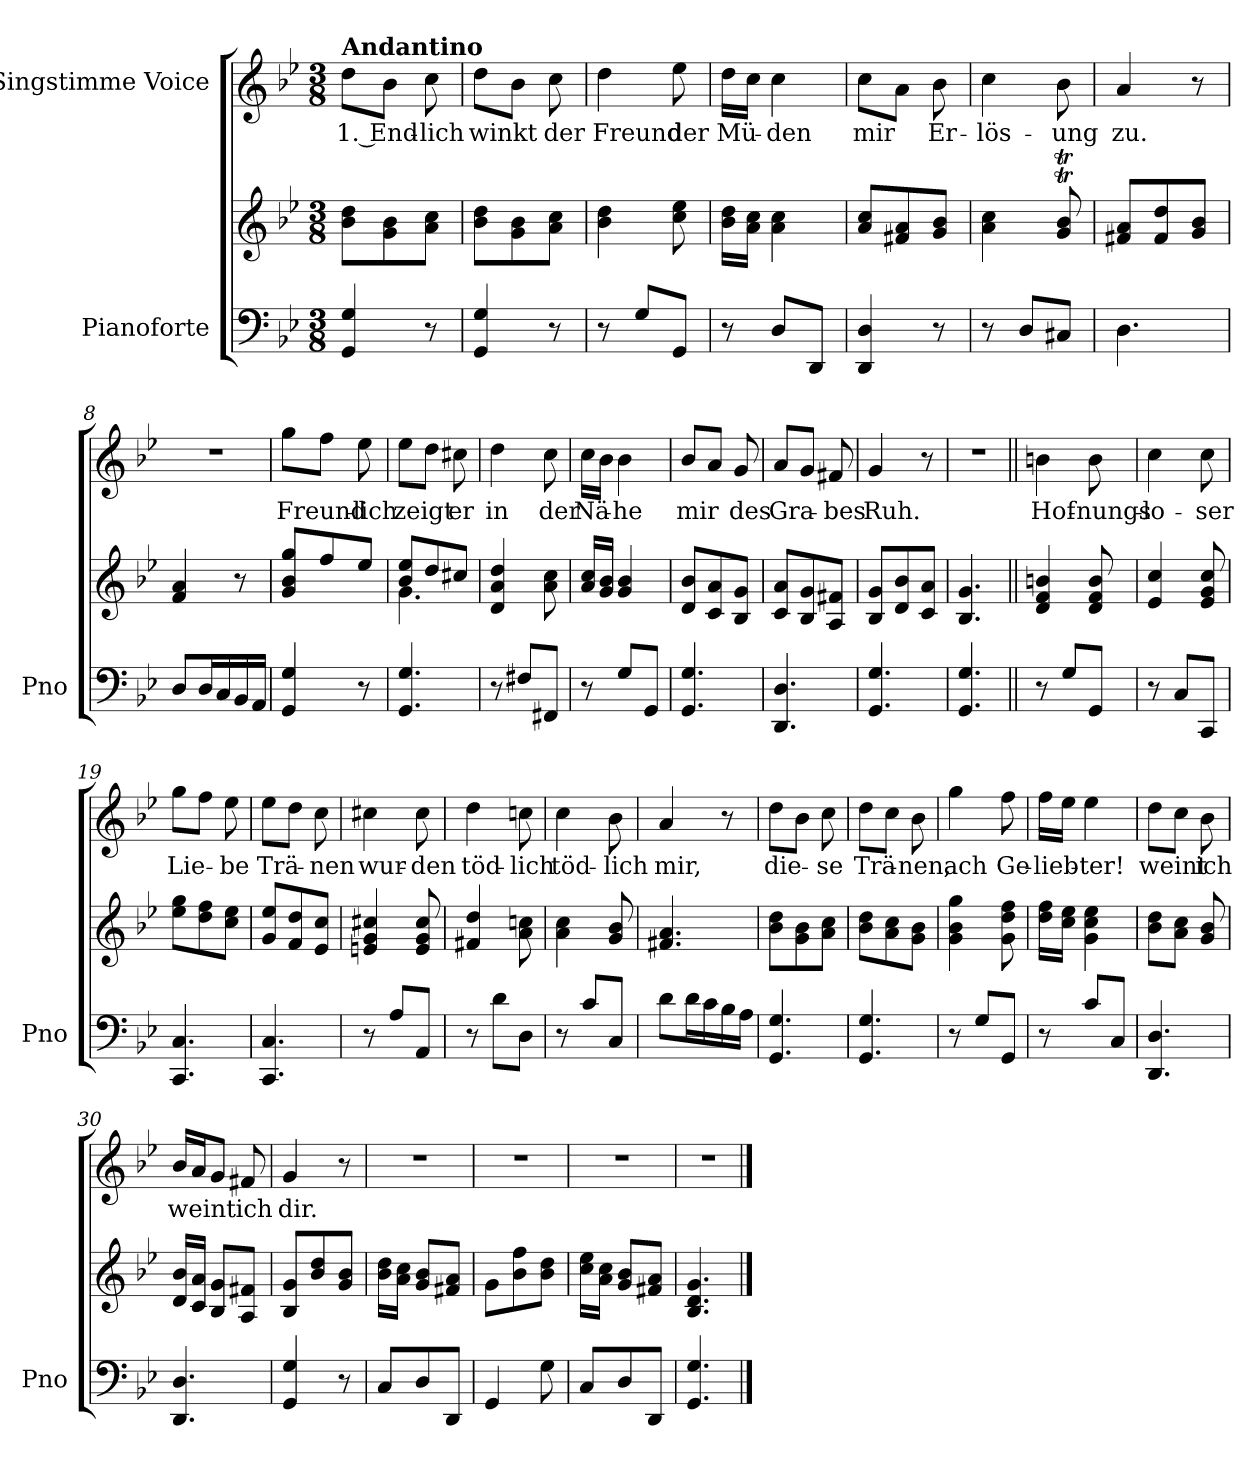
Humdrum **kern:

**kern	**kern	**kern	**text
*part2	*part2	*part1	*part1
*staff3	*staff2	*staff1	*staff1
*I"Pianoforte	*	*I"Singstimme Voice	*
*I'Pno	*	*	*
*clefF4	*clefG2	*clefG2	*
*k[b-e-]	*k[b-e-]	*k[b-e-]	*
*M3/8	*M3/8	*M3/8	*
=1	=1	=1	=1
!	!	!LO:TX:a:B:t=Andantino	!
!	!	!	!LO:LY:b
4GG/ 4G/	8b-\ 8dd\L	8dd\L	1. End-
.	8g\ 8b-\	8b-\J	.
!	!	!	!LO:LY:b
8r	8a\ 8cc\J	8cc\	-lich
=2	=2	=2	=2
!	!	!	!LO:LY:b
4GG/ 4G/	8b-\ 8dd\L	8dd\L	winkt
.	8g\ 8b-\	8b-\J	.
!	!	!	!LO:LY:b
8r	8a\ 8cc\J	8cc\	der
=3	=3	=3	=3
!	!	!	!LO:LY:b
8r	4b-\ 4dd\	4dd\	Freund
8G\L	.	.	.
!	!	!	!LO:LY:b
8GG/J	8cc\ 8ee-\	8ee-\	der
=4	=4	=4	=4
!	!	!	!LO:LY:b
8r	16b-\ 16dd\LL	16dd\LL	Mü-
.	16a\ 16cc\JJ	16cc\JJ	.
!	!	!	!LO:LY:b
8D/L	4a\ 4cc\	4cc\	-den
8DD/J	.	.	.
=5	=5	=5	=5
!	!	!	!LO:LY:b
4DD/ 4D/	8a/ 8cc/L	8cc\L	mir
.	8f#X/ 8a/	8a\J	.
!	!	!	!LO:LY:b
8r	8g/ 8b-/J	8b-\	Er-
!!LO:LB:g=z
=6	=6	=6	=6
!	!	!	!LO:LY:b
8r	4a\ 4cc\	4cc\	-lös-
8D/L	.	.	.
!	!	!	!LO:LY:b
8C#X/J	8g/T 8b-/T	8b-\	-ung
=7	=7	=7	=7
!	!	!	!LO:LY:b
4.D\	8f#X/ 8a/L	4a/	zu.
.	8f#/ 8dd/	.	.
.	8g/ 8b-/J	8r	.
=8	=8	=8	=8
8D/L	4f/ 4a/	4.r	.
16D/L	.	.	.
16C/	.	.	.
16BB-/	8r	.	.
16AA/JJ	.	.	.
=9	=9	=9	=9
*	*^	*	*
!	!	!	!	!LO:LY:b
4GG/ 4G/	8g/ 8b-/ 8gg/L	4ryy	8gg\L	Freund-
.	8ff/	.	8ff\J	.
!	!	!	!	!LO:LY:b
8r	8ee-/J	8ryy	8ee-\	-lich
=10	=10	=10	=10	=10
!	!	!	!	!LO:LY:b
4.GG/ 4.G/	8b-/ 8ee-/L	4.g\	8ee-\L	zeigt
.	8dd/	.	8dd\J	.
!	!	!	!	!LO:LY:b
.	8cc#X/J	.	8cc#X\	er
*	*v	*v	*	*
!!LO:LB:g=z
=11	=11	=11	=11
!	!	!	!LO:LY:b
8r	4d/ 4a/ 4dd/	4dd\	in
8F#X\L	.	.	.
!	!	!	!LO:LY:b
8FF#X/J	8a\ 8cc\	8cc\	der
=12	=12	=12	=12
!	!	!	!LO:LY:b
8r	16a/ 16cc/LL	16cc\LL	Nä-
.	16g/ 16b-/JJ	16b-\JJ	.
!	!	!	!LO:LY:b
8G\L	4g/ 4b-/	4b-\	-he
8GG/J	.	.	.
=13	=13	=13	=13
!	!	!	!LO:LY:b
4.GG/ 4.G/	8d/ 8b-/L	8b-/L	mir
.	8c/ 8a/	8a/J	.
!	!	!	!LO:LY:b
.	8B-/ 8g/J	8g/	des
=14	=14	=14	=14
!	!	!	!LO:LY:b
4.DD/ 4.D/	8c/ 8a/L	8a/L	Gra-
.	8B-/ 8g/	8g/J	.
!	!	!	!LO:LY:b
.	8A/ 8f#X/J	8f#X/	-bes
=15	=15	=15	=15
!	!	!	!LO:LY:b
4.GG/ 4.G/	8B-/ 8g/L	4g/	Ruh.
.	8d/ 8b-/	.	.
.	8c/ 8a/J	8r	.
=16	=16	=16	=16
4.GG/ 4.G/	4.B-/ 4.g/	4.r	.
!!LO:LB:g=z
=17||	=17||	=17||	=17||
!	!	!	!LO:LY:b
8r	4d/ 4f/ 4bn/	4bn\	Hof-
8G\L	.	.	.
!	!	!	!LO:LY:b
8GG/J	8d/ 8f/ 8b/	8b\	-nungs-
=18	=18	=18	=18
!	!	!	!LO:LY:b
8r	4e-/ 4cc/	4cc\	-lo-
8C/L	.	.	.
!	!	!	!LO:LY:b
8CC/J	8e-/ 8g/ 8cc/	8cc\	-ser
=19	=19	=19	=19
!	!	!	!LO:LY:b
4.CC/ 4.C/	8ee-\ 8gg\L	8gg\L	Lie-
.	8dd\ 8ff\	8ff\J	.
!	!	!	!LO:LY:b
.	8cc\ 8ee-\J	8ee-\	-be
=20	=20	=20	=20
!	!	!	!LO:LY:b
4.CC/ 4.C/	8g/ 8ee-/L	8ee-\L	Trä-
.	8f/ 8dd/	8dd\J	.
!	!	!	!LO:LY:b
.	8e-/ 8cc/J	8cc\	-nen
=21	=21	=21	=21
!	!	!	!LO:LY:b
8r	4en/ 4g/ 4cc#X/	4cc#X\	wur-
8A\L	.	.	.
!	!	!	!LO:LY:b
8AA/J	8e/ 8g/ 8cc#/	8cc#\	-den
!!LO:PB:g=z
=22	=22	=22	=22
!	!	!	!LO:LY:b
8r	4f#X/ 4dd/	4dd\	töd-
8d\L	.	.	.
!	!	!	!LO:LY:b
8D\J	8a\ 8ccn\	8ccn\	-lich
=23	=23	=23	=23
!	!	!	!LO:LY:b
8r	4a\ 4cc\	4cc\	töd-
8c\L	.	.	.
!	!	!	!LO:LY:b
8C/J	8g/ 8b-/	8b-\	-lich
=24	=24	=24	=24
!	!	!	!LO:LY:b
8d\L	4.f#X/ 4.a/	4a/	mir,
16d\L	.	.	.
16c\	.	.	.
16B-\	.	8r	.
16A\JJ	.	.	.
=25	=25	=25	=25
!	!	!	!LO:LY:b
4.GG/ 4.G/	8b-\ 8dd\L	8dd\L	die-
.	8g\ 8b-\	8b-\J	.
!	!	!	!LO:LY:b
.	8a\ 8cc\J	8cc\	-se
=26	=26	=26	=26
!	!	!	!LO:LY:b
4.GG/ 4.G/	8b-\ 8dd\L	8dd\L	Trä-
.	8a\ 8cc\	8cc\J	.
!	!	!	!LO:LY:b
.	8g\ 8b-\J	8b-\	-nen,
!!LO:LB:g=z
=27	=27	=27	=27
!	!	!	!LO:LY:b
8r	4g\ 4b-\ 4gg\	4gg\	ach
8G\L	.	.	.
!	!	!	!LO:LY:b
8GG/J	8g\ 8dd\ 8ff\	8ff\	Ge-
=28	=28	=28	=28
!	!	!	!LO:LY:b
8r	16dd\ 16ff\LL	16ff\LL	-lieb-
.	16cc\ 16ee-\JJ	16ee-\JJ	.
!	!	!	!LO:LY:b
8c\L	4g\ 4cc\ 4ee-\	4ee-\	-ter!
8C/J	.	.	.
=29	=29	=29	=29
!	!	!	!LO:LY:b
4.DD/ 4.D/	8b-\ 8dd\L	8dd\L	weint
.	8a\ 8cc\J	8cc\J	.
!	!	!	!LO:LY:b
.	8g/ 8b-/	8b-\	ich
=30	=30	=30	=30
!	!	!	!LO:LY:b
4.DD/ 4.D/	16d/ 16b-/LL	16b-/LL	weint
.	16c/ 16a/JJ	16a/J	.
.	8B-/ 8g/L	8g/J	.
!	!	!	!LO:LY:b
.	8A/ 8f#X/J	8f#X/	ich
=31	=31	=31	=31
!	!	!	!LO:LY:b
4GG/ 4G/	8B-/ 8g/L	4g/	dir.
.	8b-/ 8dd/	.	.
8r	8g/ 8b-/J	8r	.
!!LO:LB:g=z
=32	=32	=32	=32
8C/L	16b-\ 16dd\LL	4.r	.
.	16a\ 16cc\JJ	.	.
8D/	8g/ 8b-/L	.	.
8DD/J	8f#X/ 8a/J	.	.
=33	=33	=33	=33
4GG/	8g\L	4.r	.
.	8b-\ 8ff\	.	.
8G\	8b-\ 8dd\J	.	.
=34	=34	=34	=34
8C/L	16cc\ 16ee-\LL	4.r	.
.	16a\ 16cc\JJ	.	.
8D/	8g/ 8b-/L	.	.
8DD/J	8f#X/ 8a/J	.	.
=35	=35	=35	=35
4.GG/ 4.G/	4.B-/ 4.d/ 4.g/	4.r	.
==	==	==	==
*-	*-	*-	*-
